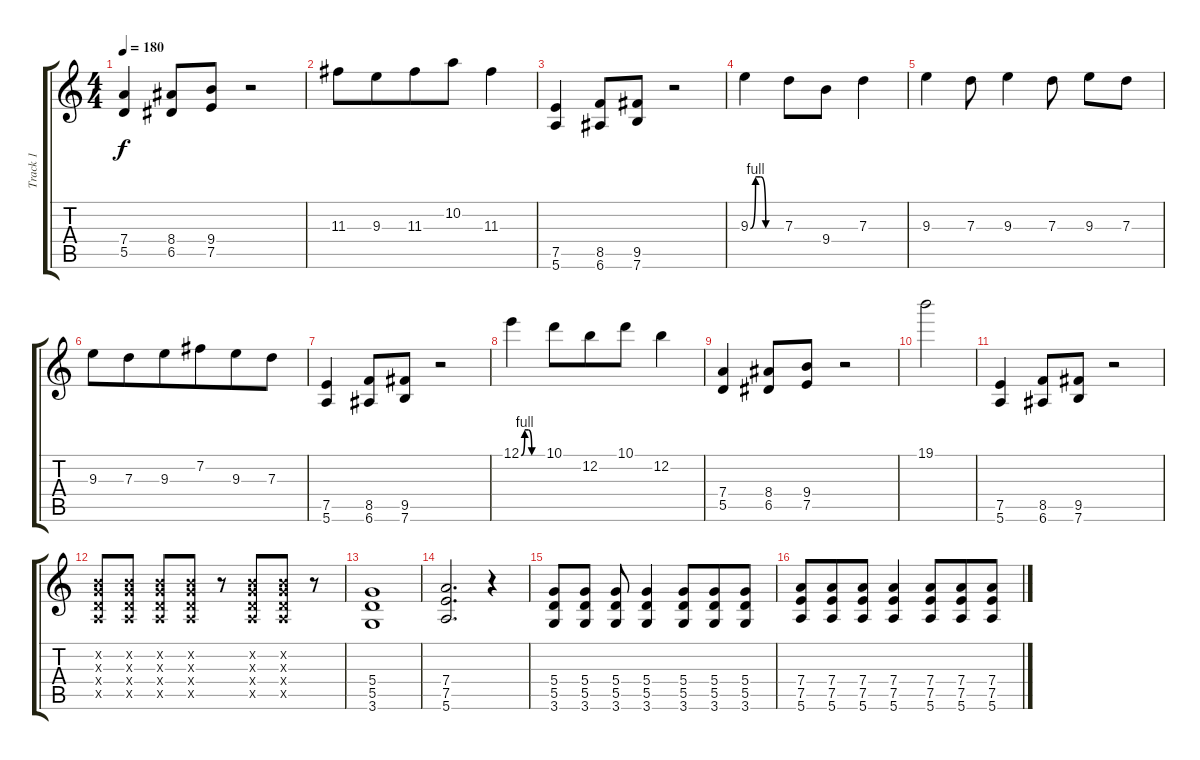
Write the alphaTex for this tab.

\track ("Track 1" "Track 1") {instrument distortionguitar}
\staff {score tabs}
\tuning (E4 B3 G3 D3 A2 E2) {hide}
\ts (4 4)
\tempo 180
\clef g2
\ks c
(7.4 5.5).4{dy f beam merge} (8.4 6.5).8 (9.4 7.5).8 r.2 |
11.3.8{beam merge} 9.3.8{beam merge} 11.3.8{beam merge} 10.2.8{beam merge} 11.3.4 |
(7.5 5.6).4{beam merge} (8.5 6.6).8 (9.5 7.6).8 r.2 |
9.3{be (custom 0 0 10 4 20 4 30 0 60 0)}.4 7.3.8{beam merge} 9.4.8{beam merge} 7.3.4 |
9.3.4 7.3.8 9.3.4 7.3.8 9.3.8{beam merge} 7.3.8 |
9.3.8 7.3.8{beam merge} 9.3.8{beam merge} 7.2.8{beam merge} 9.3.8{beam merge} 7.3.8 |
(7.5 5.6).4{beam merge} (8.5 6.6).8 (9.5 7.6).8{beam merge} r.2 |
12.1{be (custom 0 0 10 4 20 4 30 0 60 0)}.4{beam merge} 10.1.8{beam merge} 12.2.8{beam merge} 10.1.8{beam merge} 12.2.4 |
(7.4 5.5).4{beam merge} (8.4 6.5).8 (9.4 7.5).8 r.2 |
19.1.2 |
(7.5 5.6).4{beam merge} (8.5 6.6).8 (9.5 7.6).8 r.2 |
(0.2{x} 0.3{x} 0.4{x} 0.5{x}).8 (0.2{x} 0.3{x} 0.4{x} 0.5{x}).8 (0.2{x} 0.3{x} 0.4{x} 0.5{x}).8{beam merge} (0.2{x} 0.3{x} 0.4{x} 0.5{x}).8 r.8{beam merge} (0.2{x} 0.3{x} 0.4{x} 0.5{x}).8{beam merge} (0.2{x} 0.3{x} 0.4{x} 0.5{x}).8 r.8 |
(5.4 5.5 3.6).1 |
(7.4 7.5 5.6).2{d beam merge} r.4 |
(5.4 5.5 3.6).8 (5.4 5.5 3.6).8 (5.4 5.5 3.6).8 (5.4 5.5 3.6).4{beam merge} (5.4 5.5 3.6).8{beam merge} (5.4 5.5 3.6).8{beam merge} (5.4 5.5 3.6).8 |
(7.4 7.5 5.6).8 (7.4 7.5 5.6).8{beam merge} (7.4 7.5 5.6).8 (7.4 7.5 5.6).4 (7.4 7.5 5.6).8{beam merge} (7.4 7.5 5.6).8 (7.4 7.5 5.6).8
